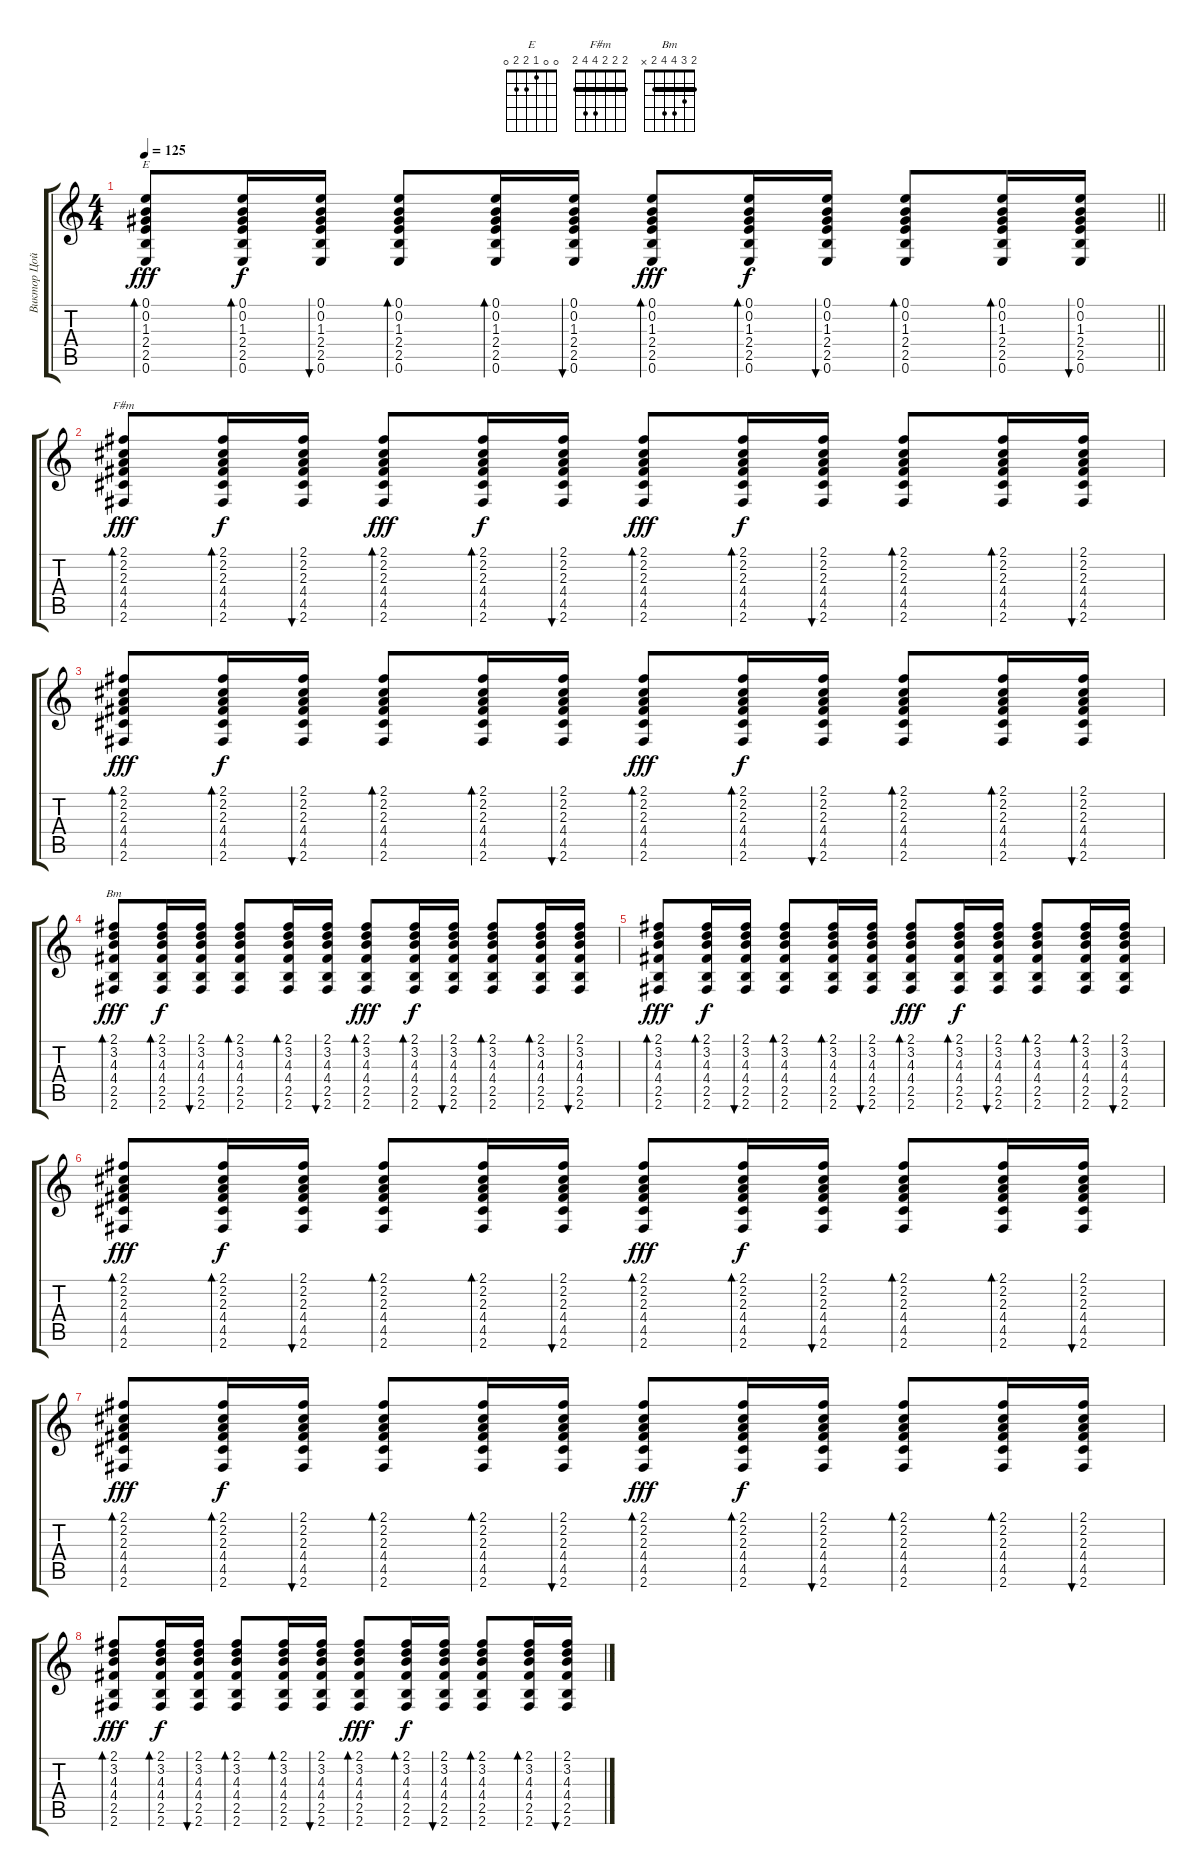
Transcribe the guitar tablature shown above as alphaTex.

\track ("Виктор Цой" "Виктор Цой") {instrument acousticguitarnylon}
\staff {score tabs}
\tuning (E4 B3 G3 D3 A2 E2) {hide}
\chord ("E" 0 0 1 2 2 0)
\chord ("F#m" 2 2 2 4 4 2) {barre 2}
\chord ("Bm" 2 3 4 4 2 x) {barre 2}
\ts (4 4)
\tempo 125
\clef g2
\barLineRight lightlight
\ks c
(0.1 0.2 1.3 2.4 2.5 0.6).8{bd 60 ch "E" dy fff} (0.1 0.2 1.3 2.4 2.5 0.6).16{bd 60 dy f} (0.1 0.2 1.3 2.4 2.5 0.6).16{bu 60} (0.1 0.2 1.3 2.4 2.5 0.6).8{bd 60} (0.1 0.2 1.3 2.4 2.5 0.6).16{bd 60} (0.1 0.2 1.3 2.4 2.5 0.6).16{bu 60} (0.1 0.2 1.3 2.4 2.5 0.6).8{bd 60 dy fff} (0.1 0.2 1.3 2.4 2.5 0.6).16{bd 60 dy f} (0.1 0.2 1.3 2.4 2.5 0.6).16{bu 60} (0.1 0.2 1.3 2.4 2.5 0.6).8{bd 60} (0.1 0.2 1.3 2.4 2.5 0.6).16{bd 60} (0.1 0.2 1.3 2.4 2.5 0.6).16{bu 60} |
(2.1 2.2 2.3 4.4 4.5 2.6).8{bd 60 ch "F#m" dy fff} (2.1 2.2 2.3 4.4 4.5 2.6).16{bd 60 dy f} (2.1 2.2 2.3 4.4 4.5 2.6).16{bu 60} (2.1 2.2 2.3 4.4 4.5 2.6).8{bd 60 dy fff} (2.1 2.2 2.3 4.4 4.5 2.6).16{bd 60 dy f} (2.1 2.2 2.3 4.4 4.5 2.6).16{bu 60} (2.1 2.2 2.3 4.4 4.5 2.6).8{bd 60 dy fff} (2.1 2.2 2.3 4.4 4.5 2.6).16{bd 60 dy f} (2.1 2.2 2.3 4.4 4.5 2.6).16{bu 60} (2.1 2.2 2.3 4.4 4.5 2.6).8{bd 60} (2.1 2.2 2.3 4.4 4.5 2.6).16{bd 60} (2.1 2.2 2.3 4.4 4.5 2.6).16{bu 60} |
(2.1 2.2 2.3 4.4 4.5 2.6).8{bd 60 dy fff} (2.1 2.2 2.3 4.4 4.5 2.6).16{bd 60 dy f} (2.1 2.2 2.3 4.4 4.5 2.6).16{bu 60} (2.1 2.2 2.3 4.4 4.5 2.6).8{bd 60} (2.1 2.2 2.3 4.4 4.5 2.6).16{bd 60} (2.1 2.2 2.3 4.4 4.5 2.6).16{bu 60} (2.1 2.2 2.3 4.4 4.5 2.6).8{bd 60 dy fff} (2.1 2.2 2.3 4.4 4.5 2.6).16{bd 60 dy f} (2.1 2.2 2.3 4.4 4.5 2.6).16{bu 60} (2.1 2.2 2.3 4.4 4.5 2.6).8{bd 60} (2.1 2.2 2.3 4.4 4.5 2.6).16{bd 60} (2.1 2.2 2.3 4.4 4.5 2.6).16{bu 60} |
(2.1 3.2 4.3 4.4 2.5 2.6).8{bd 60 ch "Bm" dy fff} (2.1 3.2 4.3 4.4 2.5 2.6).16{bd 60 dy f} (2.1 3.2 4.3 4.4 2.5 2.6).16{bu 60} (2.1 3.2 4.3 4.4 2.5 2.6).8{bd 60} (2.1 3.2 4.3 4.4 2.5 2.6).16{bd 60} (2.1 3.2 4.3 4.4 2.5 2.6).16{bu 60} (2.1 3.2 4.3 4.4 2.5 2.6).8{bd 60 dy fff} (2.1 3.2 4.3 4.4 2.5 2.6).16{bd 60 dy f} (2.1 3.2 4.3 4.4 2.5 2.6).16{bu 60} (2.1 3.2 4.3 4.4 2.5 2.6).8{bd 60} (2.1 3.2 4.3 4.4 2.5 2.6).16{bd 60} (2.1 3.2 4.3 4.4 2.5 2.6).16{bu 60} |
(2.1 3.2 4.3 4.4 2.5 2.6).8{bd 60 dy fff} (2.1 3.2 4.3 4.4 2.5 2.6).16{bd 60 dy f} (2.1 3.2 4.3 4.4 2.5 2.6).16{bu 60} (2.1 3.2 4.3 4.4 2.5 2.6).8{bd 60} (2.1 3.2 4.3 4.4 2.5 2.6).16{bd 60} (2.1 3.2 4.3 4.4 2.5 2.6).16{bu 60} (2.1 3.2 4.3 4.4 2.5 2.6).8{bd 60 dy fff} (2.1 3.2 4.3 4.4 2.5 2.6).16{bd 60 dy f} (2.1 3.2 4.3 4.4 2.5 2.6).16{bu 60} (2.1 3.2 4.3 4.4 2.5 2.6).8{bd 60} (2.1 3.2 4.3 4.4 2.5 2.6).16{bd 60} (2.1 3.2 4.3 4.4 2.5 2.6).16{bu 60} |
(2.1 2.2 2.3 4.4 4.5 2.6).8{bd 60 dy fff} (2.1 2.2 2.3 4.4 4.5 2.6).16{bd 60 dy f} (2.1 2.2 2.3 4.4 4.5 2.6).16{bu 60} (2.1 2.2 2.3 4.4 4.5 2.6).8{bd 60} (2.1 2.2 2.3 4.4 4.5 2.6).16{bd 60} (2.1 2.2 2.3 4.4 4.5 2.6).16{bu 60} (2.1 2.2 2.3 4.4 4.5 2.6).8{bd 60 dy fff} (2.1 2.2 2.3 4.4 4.5 2.6).16{bd 60 dy f} (2.1 2.2 2.3 4.4 4.5 2.6).16{bu 60} (2.1 2.2 2.3 4.4 4.5 2.6).8{bd 60} (2.1 2.2 2.3 4.4 4.5 2.6).16{bd 60} (2.1 2.2 2.3 4.4 4.5 2.6).16{bu 60} |
(2.1 2.2 2.3 4.4 4.5 2.6).8{bd 60 dy fff} (2.1 2.2 2.3 4.4 4.5 2.6).16{bd 60 dy f} (2.1 2.2 2.3 4.4 4.5 2.6).16{bu 60} (2.1 2.2 2.3 4.4 4.5 2.6).8{bd 60} (2.1 2.2 2.3 4.4 4.5 2.6).16{bd 60} (2.1 2.2 2.3 4.4 4.5 2.6).16{bu 60} (2.1 2.2 2.3 4.4 4.5 2.6).8{bd 60 dy fff} (2.1 2.2 2.3 4.4 4.5 2.6).16{bd 60 dy f} (2.1 2.2 2.3 4.4 4.5 2.6).16{bu 60} (2.1 2.2 2.3 4.4 4.5 2.6).8{bd 60} (2.1 2.2 2.3 4.4 4.5 2.6).16{bd 60} (2.1 2.2 2.3 4.4 4.5 2.6).16{bu 60} |
(2.1 3.2 4.3 4.4 2.5 2.6).8{bd 60 dy fff} (2.1 3.2 4.3 4.4 2.5 2.6).16{bd 60 dy f} (2.1 3.2 4.3 4.4 2.5 2.6).16{bu 60} (2.1 3.2 4.3 4.4 2.5 2.6).8{bd 60} (2.1 3.2 4.3 4.4 2.5 2.6).16{bd 60} (2.1 3.2 4.3 4.4 2.5 2.6).16{bu 60} (2.1 3.2 4.3 4.4 2.5 2.6).8{bd 60 dy fff} (2.1 3.2 4.3 4.4 2.5 2.6).16{bd 60 dy f} (2.1 3.2 4.3 4.4 2.5 2.6).16{bu 60} (2.1 3.2 4.3 4.4 2.5 2.6).8{bd 60} (2.1 3.2 4.3 4.4 2.5 2.6).16{bd 60} (2.1 3.2 4.3 4.4 2.5 2.6).16{bu 60}
